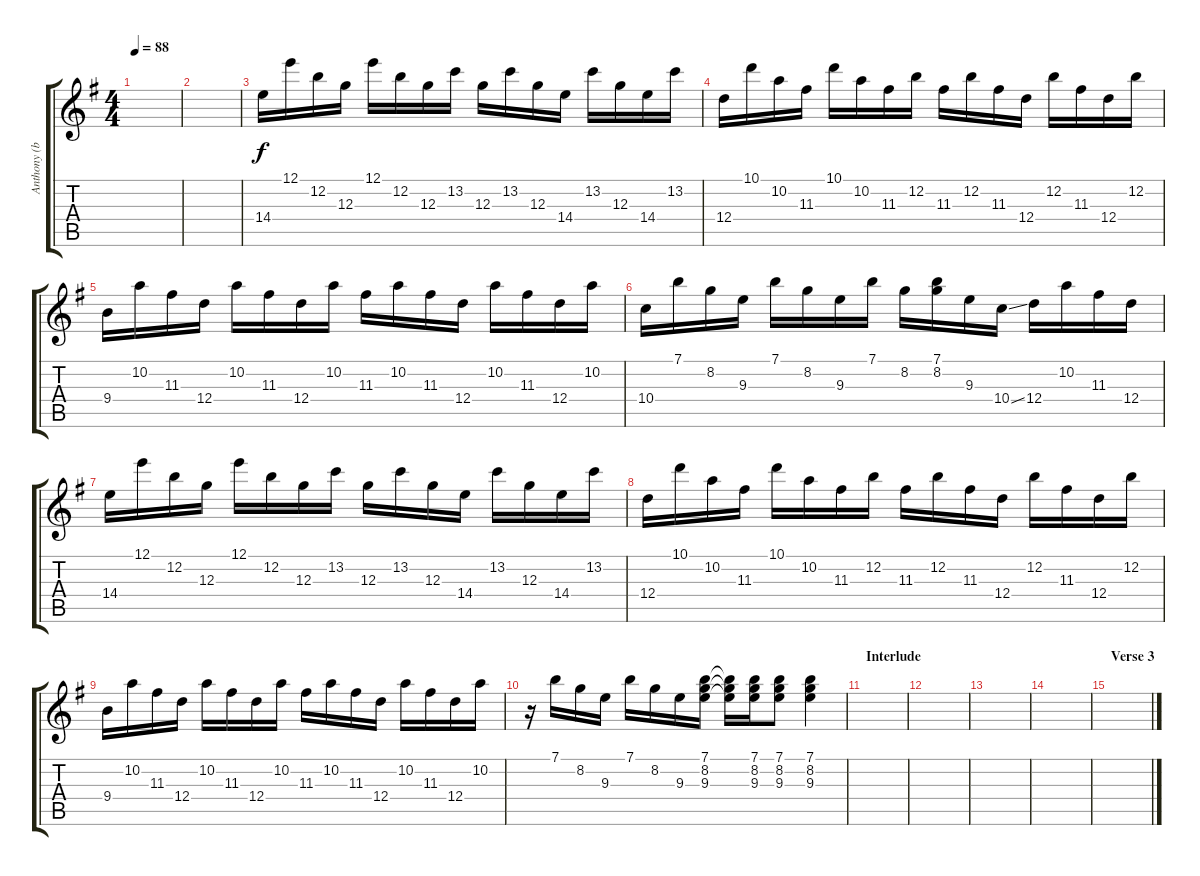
\track ("Anthony (bkgd. gtr.)?" "Anthony (b") {instrument electricguitarclean}
\staff {score tabs}
\tuning (E4 B3 G3 D3 A2 E2) {hide}
\ts (4 4)
\tempo 88
\clef g2
\ks g
|
|
14.4.16 12.1.16 12.2.16 12.3.16 12.1.16 12.2.16 12.3.16 13.2.16 12.3.16 13.2.16 12.3.16 14.4.16 13.2.16 12.3.16 14.4.16 13.2.16 |
12.4.16 10.1.16 10.2.16 11.3.16 10.1.16 10.2.16 11.3.16 12.2.16 11.3.16 12.2.16 11.3.16 12.4.16 12.2.16 11.3.16 12.4.16 12.2.16 |
9.4.16 10.2.16 11.3.16 12.4.16 10.2.16 11.3.16 12.4.16 10.2.16 11.3.16 10.2.16 11.3.16 12.4.16 10.2.16 11.3.16 12.4.16 10.2.16 |
10.4.16 7.1.16 8.2.16 9.3.16 7.1.16 8.2.16 9.3.16 7.1.16 8.2.16 (7.1 8.2).16 9.3.16 10.4{ss}.16 12.4.16 10.2.16 11.3.16 12.4.16 |
14.4.16 12.1.16 12.2.16 12.3.16 12.1.16 12.2.16 12.3.16 13.2.16 12.3.16 13.2.16 12.3.16 14.4.16 13.2.16 12.3.16 14.4.16 13.2.16 |
12.4.16 10.1.16 10.2.16 11.3.16 10.1.16 10.2.16 11.3.16 12.2.16 11.3.16 12.2.16 11.3.16 12.4.16 12.2.16 11.3.16 12.4.16 12.2.16 |
9.4.16 10.2.16 11.3.16 12.4.16 10.2.16 11.3.16 12.4.16 10.2.16 11.3.16 10.2.16 11.3.16 12.4.16 10.2.16 11.3.16 12.4.16 10.2.16 |
r.16 7.1.16 8.2.16 9.3.16 7.1.16 8.2.16 9.3.16 (7.1 8.2 9.3).16 (7.1{t} 8.2{t} 9.3{t}).16 (7.1 8.2 9.3).16 (7.1 8.2 9.3).8 (7.1 8.2 9.3).4 |
\section ("" "Interlude")
|
|
|
|
\section ("" "Verse 3")
